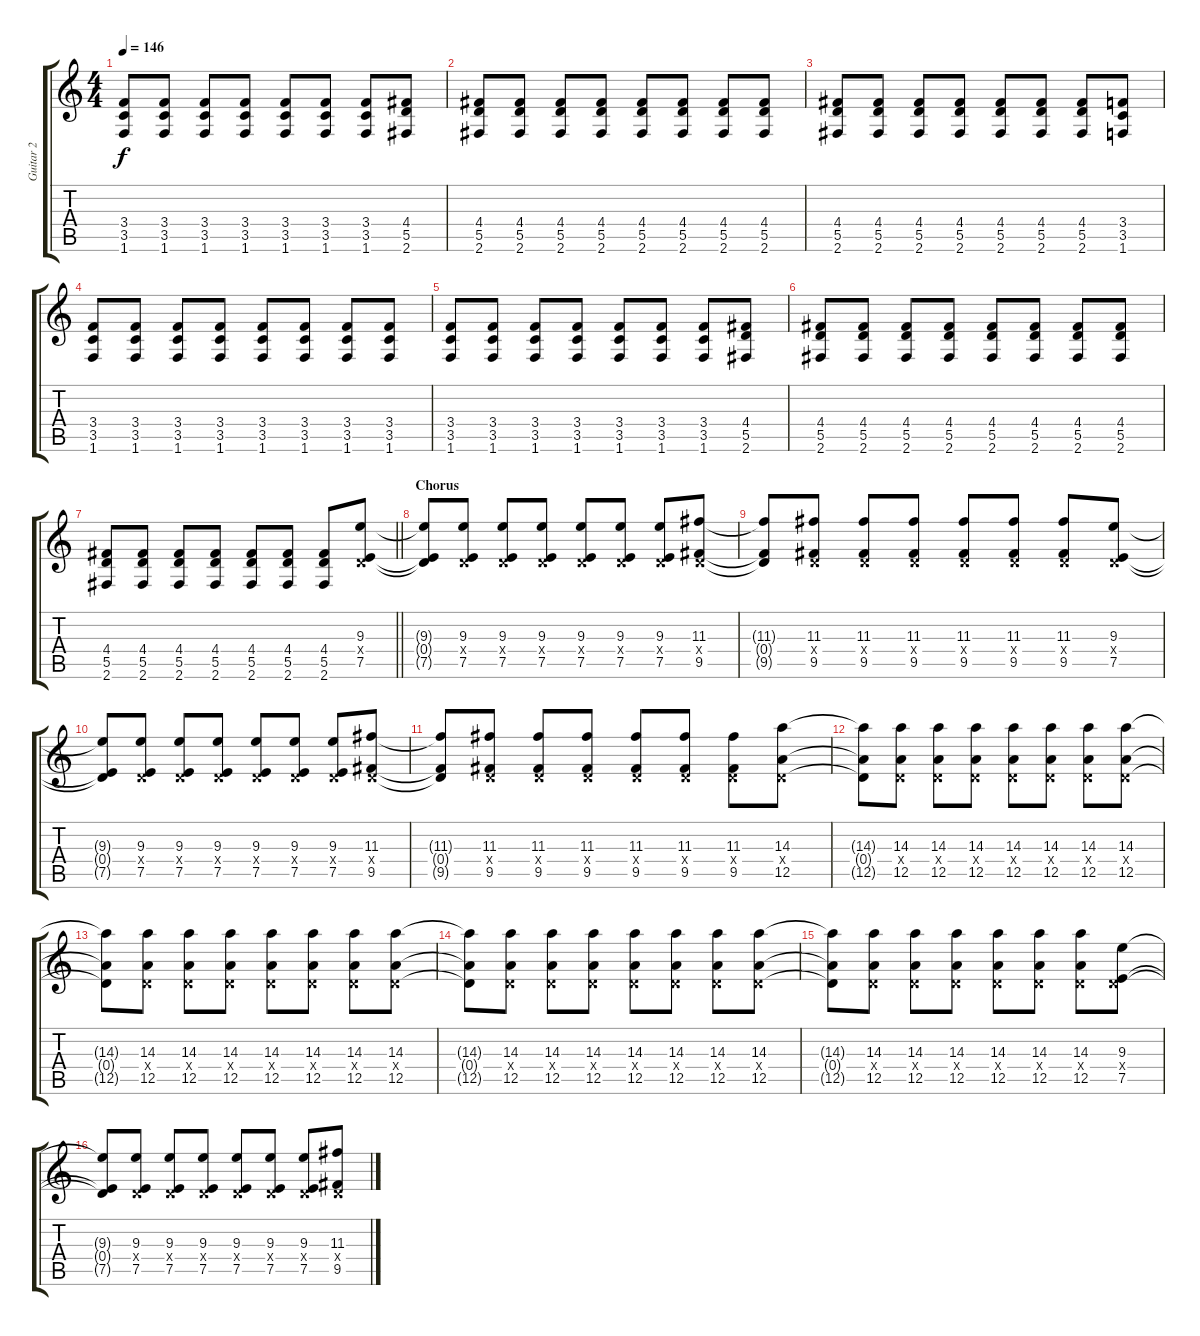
\track ("Guitar 2" "Guitar 2") {instrument distortionguitar}
\staff {score tabs}
\tuning (E4 B3 G3 D3 A2 E2) {hide}
\ts (4 4)
\tempo 146
\clef g2
\ks c
(3.4 3.5 1.6).8{dy f} (3.4 3.5 1.6).8 (3.4 3.5 1.6).8 (3.4 3.5 1.6).8 (3.4 3.5 1.6).8 (3.4 3.5 1.6).8 (3.4 3.5 1.6).8 (4.4 5.5 2.6).8 |
(4.4 5.5 2.6).8 (4.4 5.5 2.6).8 (4.4 5.5 2.6).8 (4.4 5.5 2.6).8 (4.4 5.5 2.6).8 (4.4 5.5 2.6).8 (4.4 5.5 2.6).8 (4.4 5.5 2.6).8 |
(4.4 5.5 2.6).8 (4.4 5.5 2.6).8 (4.4 5.5 2.6).8 (4.4 5.5 2.6).8 (4.4 5.5 2.6).8 (4.4 5.5 2.6).8 (4.4 5.5 2.6).8 (3.4 3.5 1.6).8 |
(3.4 3.5 1.6).8 (3.4 3.5 1.6).8 (3.4 3.5 1.6).8 (3.4 3.5 1.6).8 (3.4 3.5 1.6).8 (3.4 3.5 1.6).8 (3.4 3.5 1.6).8 (3.4 3.5 1.6).8 |
(3.4 3.5 1.6).8 (3.4 3.5 1.6).8 (3.4 3.5 1.6).8 (3.4 3.5 1.6).8 (3.4 3.5 1.6).8 (3.4 3.5 1.6).8 (3.4 3.5 1.6).8 (4.4 5.5 2.6).8 |
(4.4 5.5 2.6).8 (4.4 5.5 2.6).8 (4.4 5.5 2.6).8 (4.4 5.5 2.6).8 (4.4 5.5 2.6).8 (4.4 5.5 2.6).8 (4.4 5.5 2.6).8 (4.4 5.5 2.6).8 |
\barLineRight lightlight
(4.4 5.5 2.6).8 (4.4 5.5 2.6).8 (4.4 5.5 2.6).8 (4.4 5.5 2.6).8 (4.4 5.5 2.6).8 (4.4 5.5 2.6).8 (4.4 5.5 2.6).8 (9.3 0.4{x} 7.5).8 |
\section ("" "Chorus")
(9.3{t} 0.4{t} 7.5{t}).8 (9.3 0.4{x} 7.5).8 (9.3 0.4{x} 7.5).8 (9.3 0.4{x} 7.5).8 (9.3 0.4{x} 7.5).8 (9.3 0.4{x} 7.5).8 (9.3 0.4{x} 7.5).8 (11.3 0.4{x} 9.5).8 |
(11.3{t} 0.4{t} 9.5{t}).8 (11.3 0.4{x} 9.5).8 (11.3 0.4{x} 9.5).8 (11.3 0.4{x} 9.5).8 (11.3 0.4{x} 9.5).8 (11.3 0.4{x} 9.5).8 (11.3 0.4{x} 9.5).8 (9.3 0.4{x} 7.5).8 |
(9.3{t} 0.4{t} 7.5{t}).8 (9.3 0.4{x} 7.5).8 (9.3 0.4{x} 7.5).8 (9.3 0.4{x} 7.5).8 (9.3 0.4{x} 7.5).8 (9.3 0.4{x} 7.5).8 (9.3 0.4{x} 7.5).8 (11.3 0.4{x} 9.5).8 |
(11.3{t} 0.4{t} 9.5{t}).8 (11.3 0.4{x} 9.5).8 (11.3 0.4{x} 9.5).8 (11.3 0.4{x} 9.5).8 (11.3 0.4{x} 9.5).8 (11.3 0.4{x} 9.5).8 (11.3 0.4{x} 9.5).8 (14.3 0.4{x} 12.5).8 |
(14.3{t} 0.4{t} 12.5{t}).8 (14.3 0.4{x} 12.5).8 (14.3 0.4{x} 12.5).8 (14.3 0.4{x} 12.5).8 (14.3 0.4{x} 12.5).8 (14.3 0.4{x} 12.5).8 (14.3 0.4{x} 12.5).8 (14.3 0.4{x} 12.5).8 |
(14.3{t} 0.4{t} 12.5{t}).8 (14.3 0.4{x} 12.5).8 (14.3 0.4{x} 12.5).8 (14.3 0.4{x} 12.5).8 (14.3 0.4{x} 12.5).8 (14.3 0.4{x} 12.5).8 (14.3 0.4{x} 12.5).8 (14.3 0.4{x} 12.5).8 |
(14.3{t} 0.4{t} 12.5{t}).8 (14.3 0.4{x} 12.5).8 (14.3 0.4{x} 12.5).8 (14.3 0.4{x} 12.5).8 (14.3 0.4{x} 12.5).8 (14.3 0.4{x} 12.5).8 (14.3 0.4{x} 12.5).8 (14.3 0.4{x} 12.5).8 |
(14.3{t} 0.4{t} 12.5{t}).8 (14.3 0.4{x} 12.5).8 (14.3 0.4{x} 12.5).8 (14.3 0.4{x} 12.5).8 (14.3 0.4{x} 12.5).8 (14.3 0.4{x} 12.5).8 (14.3 0.4{x} 12.5).8 (9.3 0.4{x} 7.5).8 |
(9.3{t} 0.4{t} 7.5{t}).8 (9.3 0.4{x} 7.5).8 (9.3 0.4{x} 7.5).8 (9.3 0.4{x} 7.5).8 (9.3 0.4{x} 7.5).8 (9.3 0.4{x} 7.5).8 (9.3 0.4{x} 7.5).8 (11.3 0.4{x} 9.5).8
